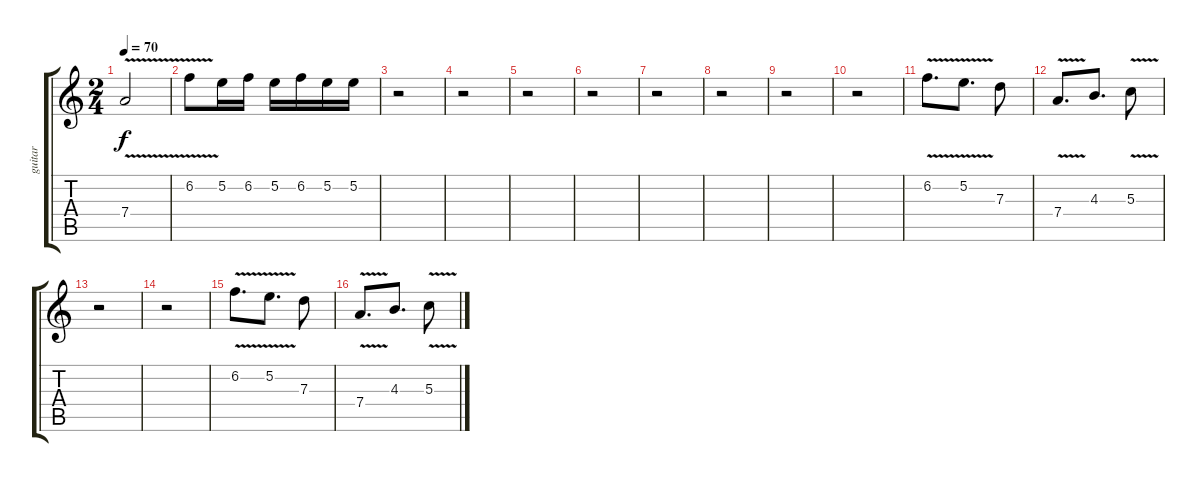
\track ("guitar    solo   one" "guitar    ") {instrument overdrivenguitar}
\staff {score tabs}
\tuning (E4 B3 G3 D3 A2 E2) {hide}
\ts (2 4)
\tempo 70
\clef g2
\ks c
7.4{v}.2{dy f} |
6.2{v}.8 5.2.16 6.2.16 5.2.16 6.2.16 5.2.16 5.2.16 |
r.2 |
r.2 |
r.2 |
r.2 |
r.2 |
r.2 |
r.2 |
r.2 |
6.2{v}.8{d} 5.2{v}.8{d} 7.3.8 |
7.4{v}.8{d} 4.3.8{d} 5.3{v}.8 |
r.2 |
r.2 |
6.2{v}.8{d} 5.2{v}.8{d} 7.3.8 |
7.4{v}.8{d} 4.3.8{d} 5.3{v}.8
